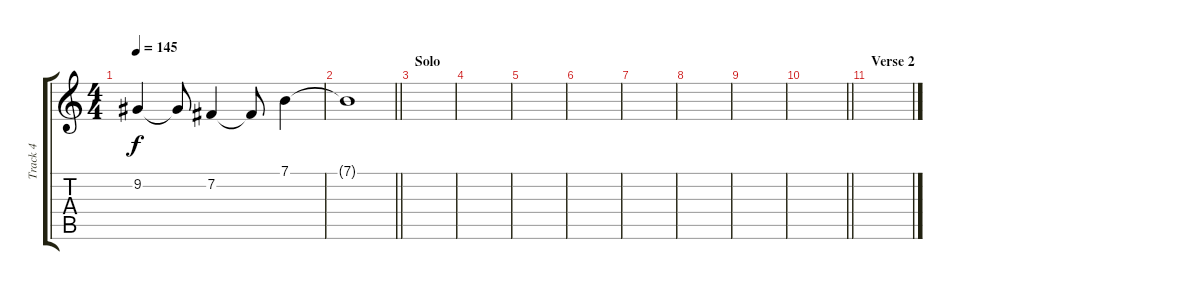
\track ("Track 4" "Track 4") {instrument electricgrandpiano}
\staff {score tabs}
\tuning (E4 B3 G3 D3 A2 E2) {hide}
\ts (4 4)
\tempo 145
\clef g2
\ks c
9.2.4{dy f} 9.2{t}.8 7.2.4 7.2{t}.8 7.1.4 |
\barLineRight lightlight
7.1{t}.1 |
\section ("" "Solo")
|
|
|
|
|
|
|
\barLineRight lightlight
|
\section ("" "Verse 2")
